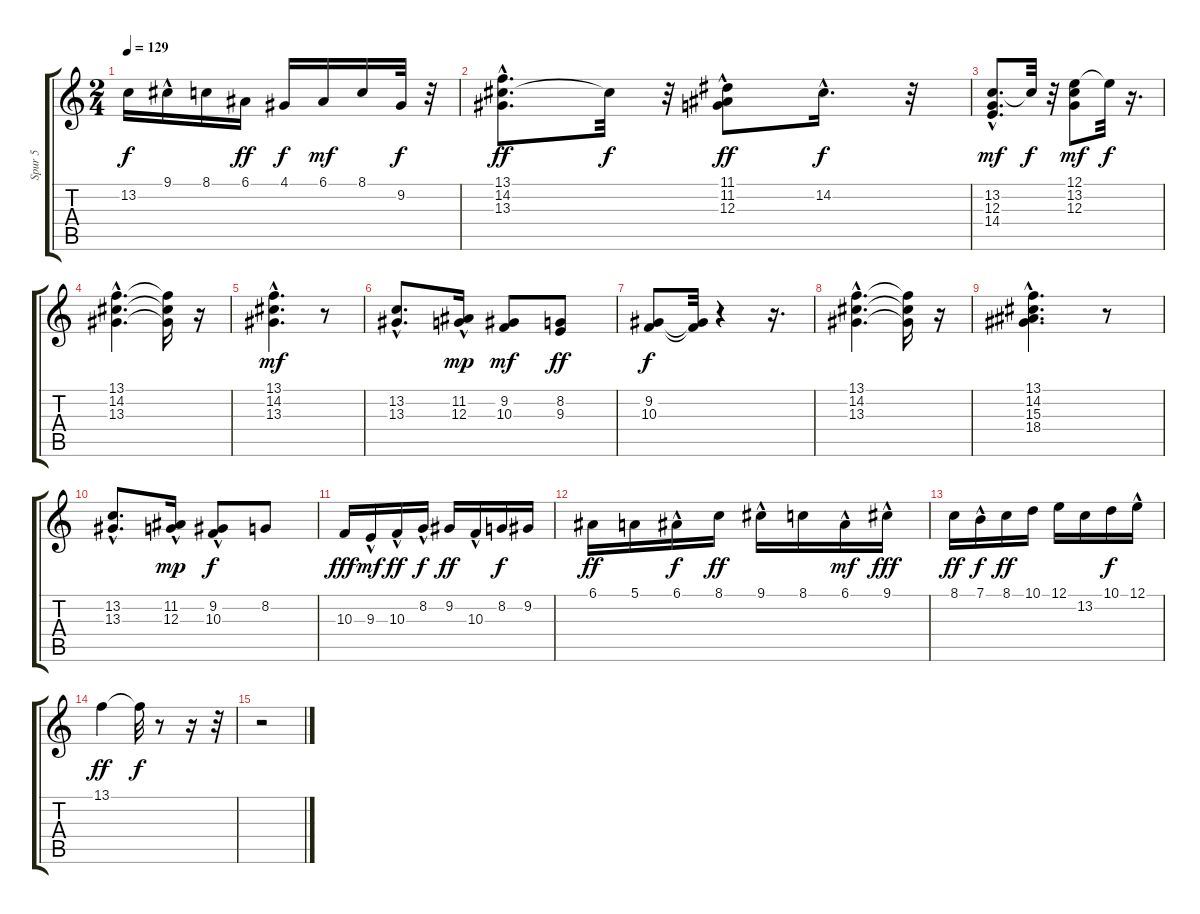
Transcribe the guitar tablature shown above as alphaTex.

\track ("Spur 5" "Spur 5") {instrument accordion}
\staff {score tabs}
\tuning (E4 B3 G3 D3 A2 E2) {hide}
\ts (2 4)
\tempo 129
\clef g2
\ks c
13.2.16{dy f} 9.1{hac}.16 8.1.16 6.1.16{dy ff} 4.1.16{dy f} 6.1.16{dy mf} 8.1.16 9.2.32{dy f} r.32 |
(13.1{hac} 14.2{hac} 13.3{hac}).8{d dy ff} 14.2{t}.32{dy f} r.32 (11.1{hac} 11.2 12.3).8{dy ff} 14.2{hac}.16{d dy f} r.32 |
(13.2{hac} 12.3 14.4{hac}).8{d dy mf} 13.2{t}.32{dy f} r.32 (12.1 13.2 12.3).8{dy mf} 12.1{t}.32{dy f} r.16{d} |
(13.1{hac} 14.2{hac} 13.3{hac}).4{d} (13.1{t} 14.2{t} 13.3{t}).16 r.16 |
(13.1 14.2{hac} 13.3{hac}).4{d dy mf} r.8 |
(13.2 13.3{hac}).8{d} (11.2{hac} 12.3{hac}).16{dy mp} (9.2 10.3).8{dy mf} (8.2 9.3).8{dy ff} |
(9.2 10.3).8{dy f} (9.2{t} 10.3{t}).32 r.4 r.16{d} |
(13.1{hac} 14.2{hac} 13.3{hac}).4{d} (13.1{t} 14.2{t} 13.3{t}).16 r.16 |
(13.1 14.2 15.3 18.4{hac}).4{d} r.8 |
(13.2 13.3{hac}).8{d} (11.2 12.3{hac}).16{dy mp} (9.2 10.3{hac}).8{dy f} 8.2.8 |
10.3.16{dy fff} 9.3{hac}.16{dy mf} 10.3{hac}.16{dy ff} 8.2{hac}.16{dy f} 9.2.16{dy ff} 10.3{hac}.16 8.2.16{dy f} 9.2.16 |
6.1.16{dy ff} 5.1.16 6.1{hac}.16{dy f} 8.1.16{dy ff} 9.1{hac}.16 8.1.16 6.1{hac}.16{dy mf} 9.1{hac}.16{dy fff} |
8.1.16{dy ff} 7.1{hac}.16{dy f} 8.1.16{dy ff} 10.1.16 12.1.16 13.2.16 10.1.16{dy f} 12.1{hac}.16 |
13.1.4{dy ff} 13.1{t}.32{dy f} r.8 r.16 r.32 |
r.2
